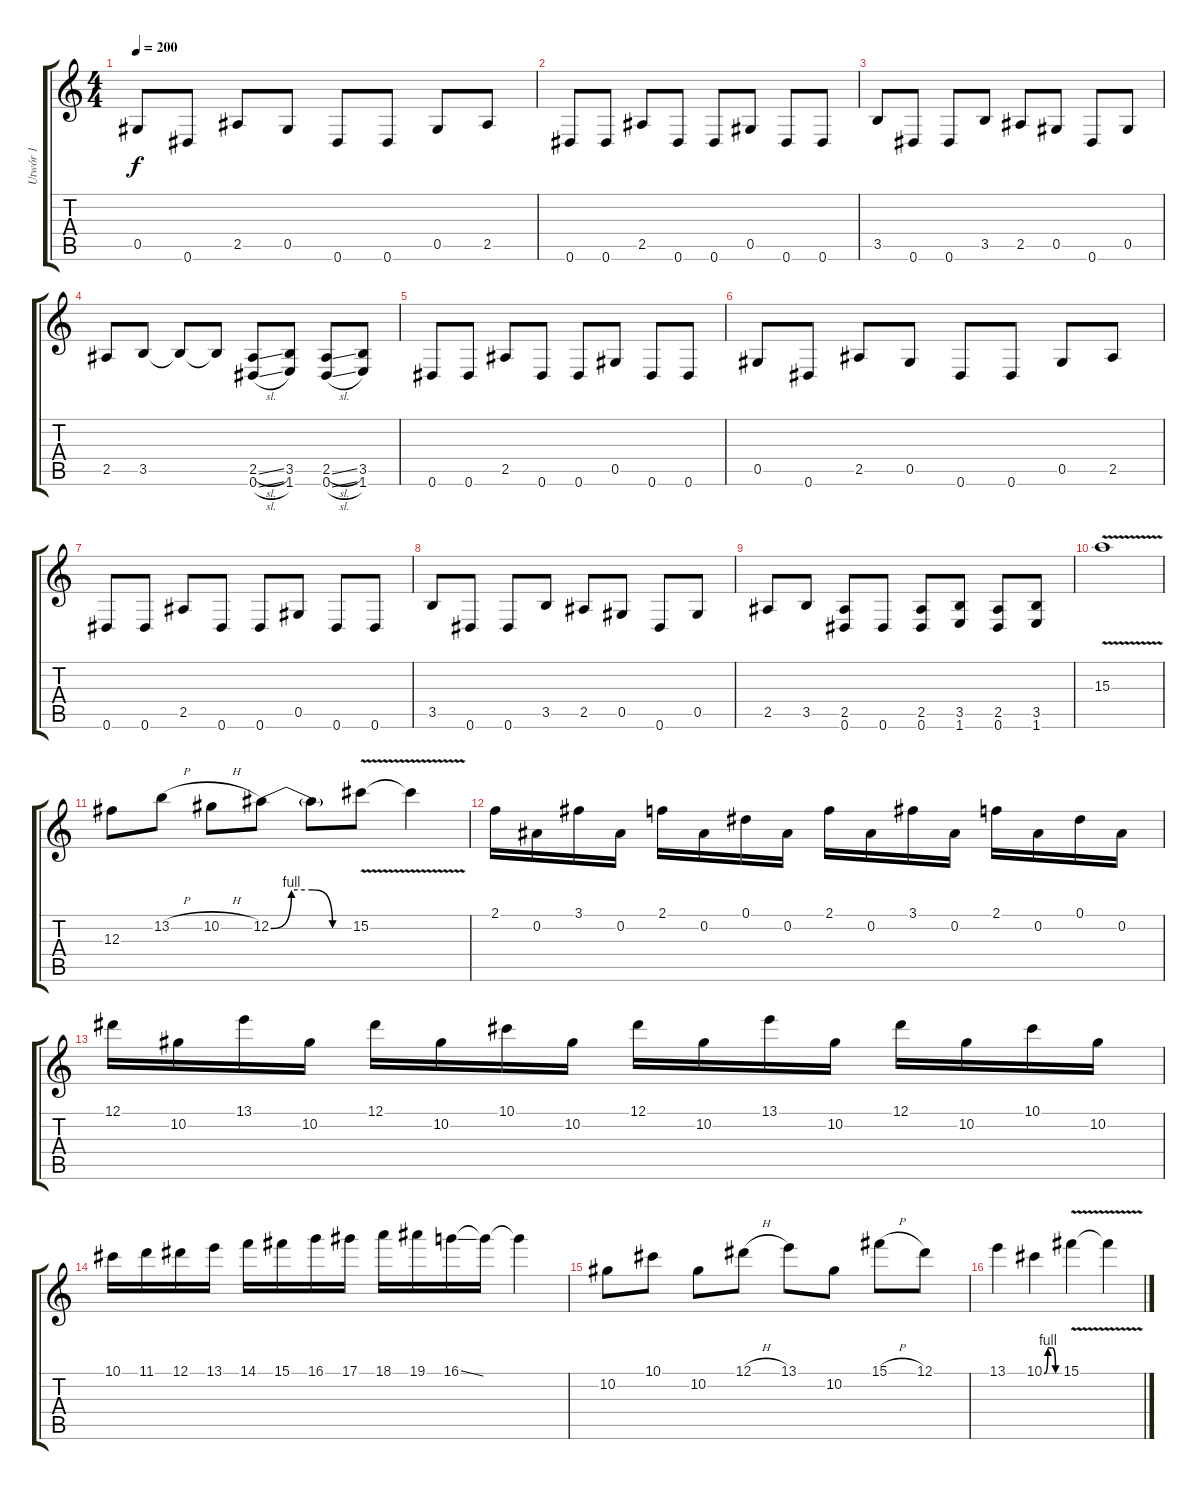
\track ("Utwór 1" "Utwór 1") {instrument distortionguitar}
\staff {score tabs}
\tuning (Eb4 Bb3 Gb3 Db3 Ab2 Eb2) {hide}
\ts (4 4)
\tempo 200
\clef g2
\ks c
0.5.8{dy f} 0.6.8 2.5.8 0.5.8 0.6.8 0.6.8 0.5.8 2.5.8 |
0.6.8 0.6.8 2.5.8 0.6.8 0.6.8 0.5.8 0.6.8 0.6.8 |
3.5.8 0.6.8 0.6.8 3.5.8 2.5.8 0.5.8 0.6.8 0.5.8 |
2.5.8 3.5.8 3.5{t}.8 3.5{t}.8 (2.5{sl} 0.6{sl}).8 (3.5 1.6).8 (2.5{sl} 0.6{sl}).8 (3.5 1.6).8 |
0.6.8 0.6.8 2.5.8 0.6.8 0.6.8 0.5.8 0.6.8 0.6.8 |
0.5.8 0.6.8 2.5.8 0.5.8 0.6.8 0.6.8 0.5.8 2.5.8 |
0.6.8 0.6.8 2.5.8 0.6.8 0.6.8 0.5.8 0.6.8 0.6.8 |
3.5.8 0.6.8 0.6.8 3.5.8 2.5.8 0.5.8 0.6.8 0.5.8 |
2.5.8 3.5.8 (2.5 0.6).8 0.6.8 (2.5 0.6).8 (3.5 1.6).8 (2.5 0.6).8 (3.5 1.6).8 |
15.3{v}.1 |
12.3.8 13.2{h}.8 10.2{h}.8 12.2{be (custom 0 0 15 4 30 4 45 0 60 0)}.8 12.2{t}.8 15.2{v}.8 15.2{t}.4 |
2.1.16 0.2.16 3.1.16 0.2.16 2.1.16 0.2.16 0.1.16 0.2.16 2.1.16 0.2.16 3.1.16 0.2.16 2.1.16 0.2.16 0.1.16 0.2.16 |
12.1.16 10.2.16 13.1.16 10.2.16 12.1.16 10.2.16 10.1.16 10.2.16 12.1.16 10.2.16 13.1.16 10.2.16 12.1.16 10.2.16 10.1.16 10.2.16 |
10.1.16 11.1.16 12.1.16 13.1.16 14.1.16 15.1.16 16.1.16 17.1.16 18.1.16 19.1.16 16.1{ss}.16 16.1{t}.16 16.1{t}.4 |
10.2.8 10.1.8 10.2.8 12.1{h}.8 13.1.8 10.2.8 15.1{h}.8 12.1.8 |
13.1.4 10.1{be (custom 0 0 15 4 30 4 45 0 60 0)}.4 15.1{v}.4 15.1{t}.4
